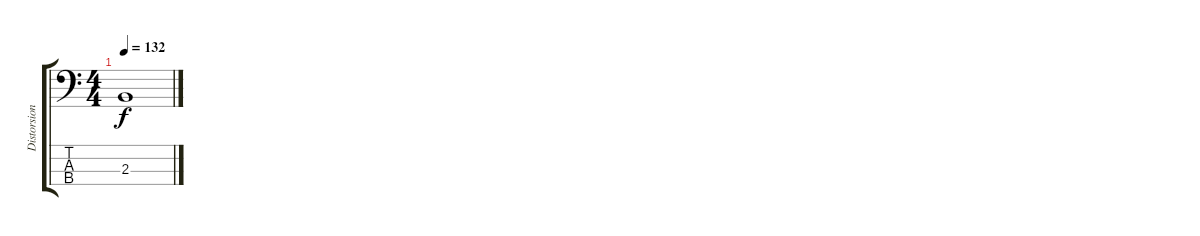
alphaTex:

\track ("Distorsion Bass" "Distorsion") {instrument distortionguitar}
\staff {score tabs}
\tuning (G2 D2 A1 E1) {hide}
\ts (4 4)
\tempo 132
\clef f4
\ks c
2.3{t}.1{dy f}
